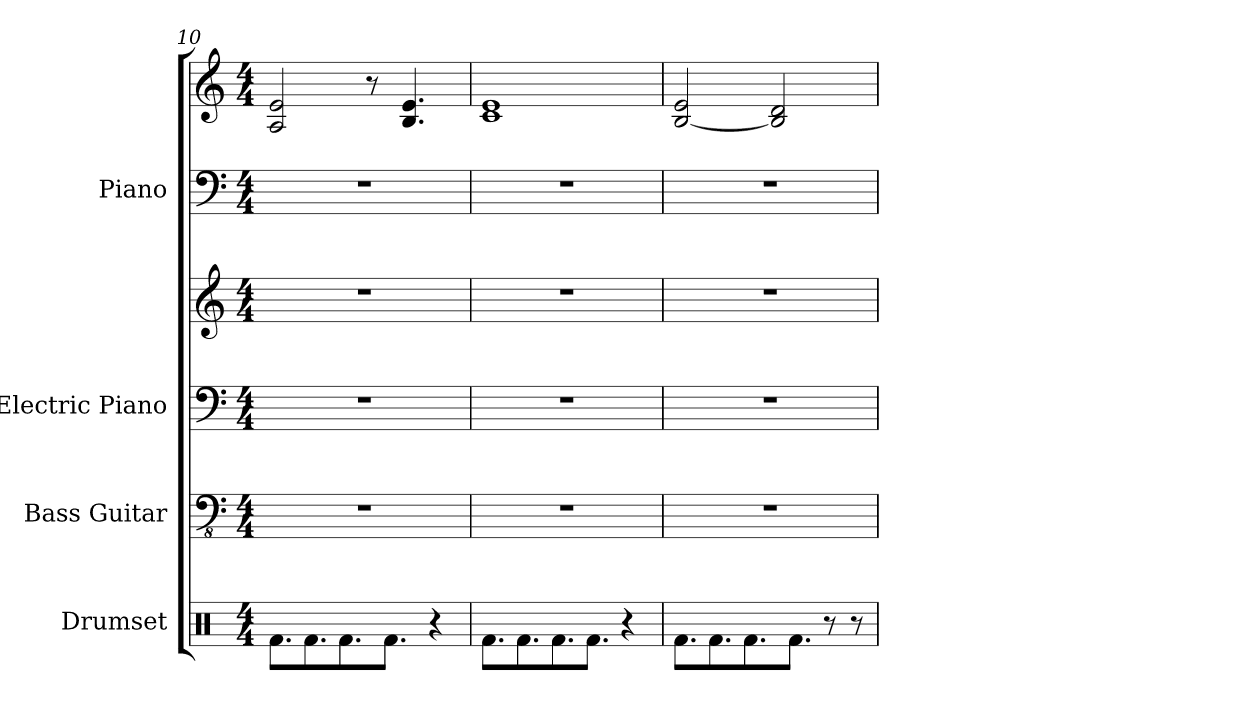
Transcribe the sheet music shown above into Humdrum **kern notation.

**kern	**kern	**kern	**kern	**kern	**kern
*part4	*part3	*part2	*part2	*part1	*part1
*staff6	*staff5	*staff4	*staff3	*staff2	*staff1
*I"Drumset	*I"Bass Guitar	*I"Electric Piano	*	*I"Piano	*
*I'Drs.	*I'B. Guit.	*I'El. Pno.	*	*I'Pno.	*
!!LO:LB:g=z
*clefX	*clefFv4	*clefF4	*clefG2	*clefF4	*clefG2
*k[]	*k[]	*k[]	*k[]	*k[]	*k[]
*M4/4	*M4/4	*M4/4	*M4/4	*M4/4	*M4/4
=10	=10	=10	=10	=10	=10
8.Rf\L	1r	1r	1r	1r	2A/ 2e/
8.Rf\	.	.	.	.	.
8.Rf\	.	.	.	.	.
.	.	.	.	.	8r
8.Rf\J	.	.	.	.	.
.	.	.	.	.	4.B/ 4.e/
4r	.	.	.	.	.
=11	=11	=11	=11	=11	=11
8.Rf\L	1r	1r	1r	1r	1c 1e
8.Rf\	.	.	.	.	.
8.Rf\	.	.	.	.	.
8.Rf\J	.	.	.	.	.
4r	.	.	.	.	.
=12	=12	=12	=12	=12	=12
8.Rf\L	1r	1r	1r	1r	[2B/ 2e/
8.Rf\	.	.	.	.	.
8.Rf\	.	.	.	.	.
.	.	.	.	.	2B/] 2d/
8.Rf\J	.	.	.	.	.
8r	.	.	.	.	.
8r	.	.	.	.	.
=	=	=	=	=	=
*-	*-	*-	*-	*-	*-
